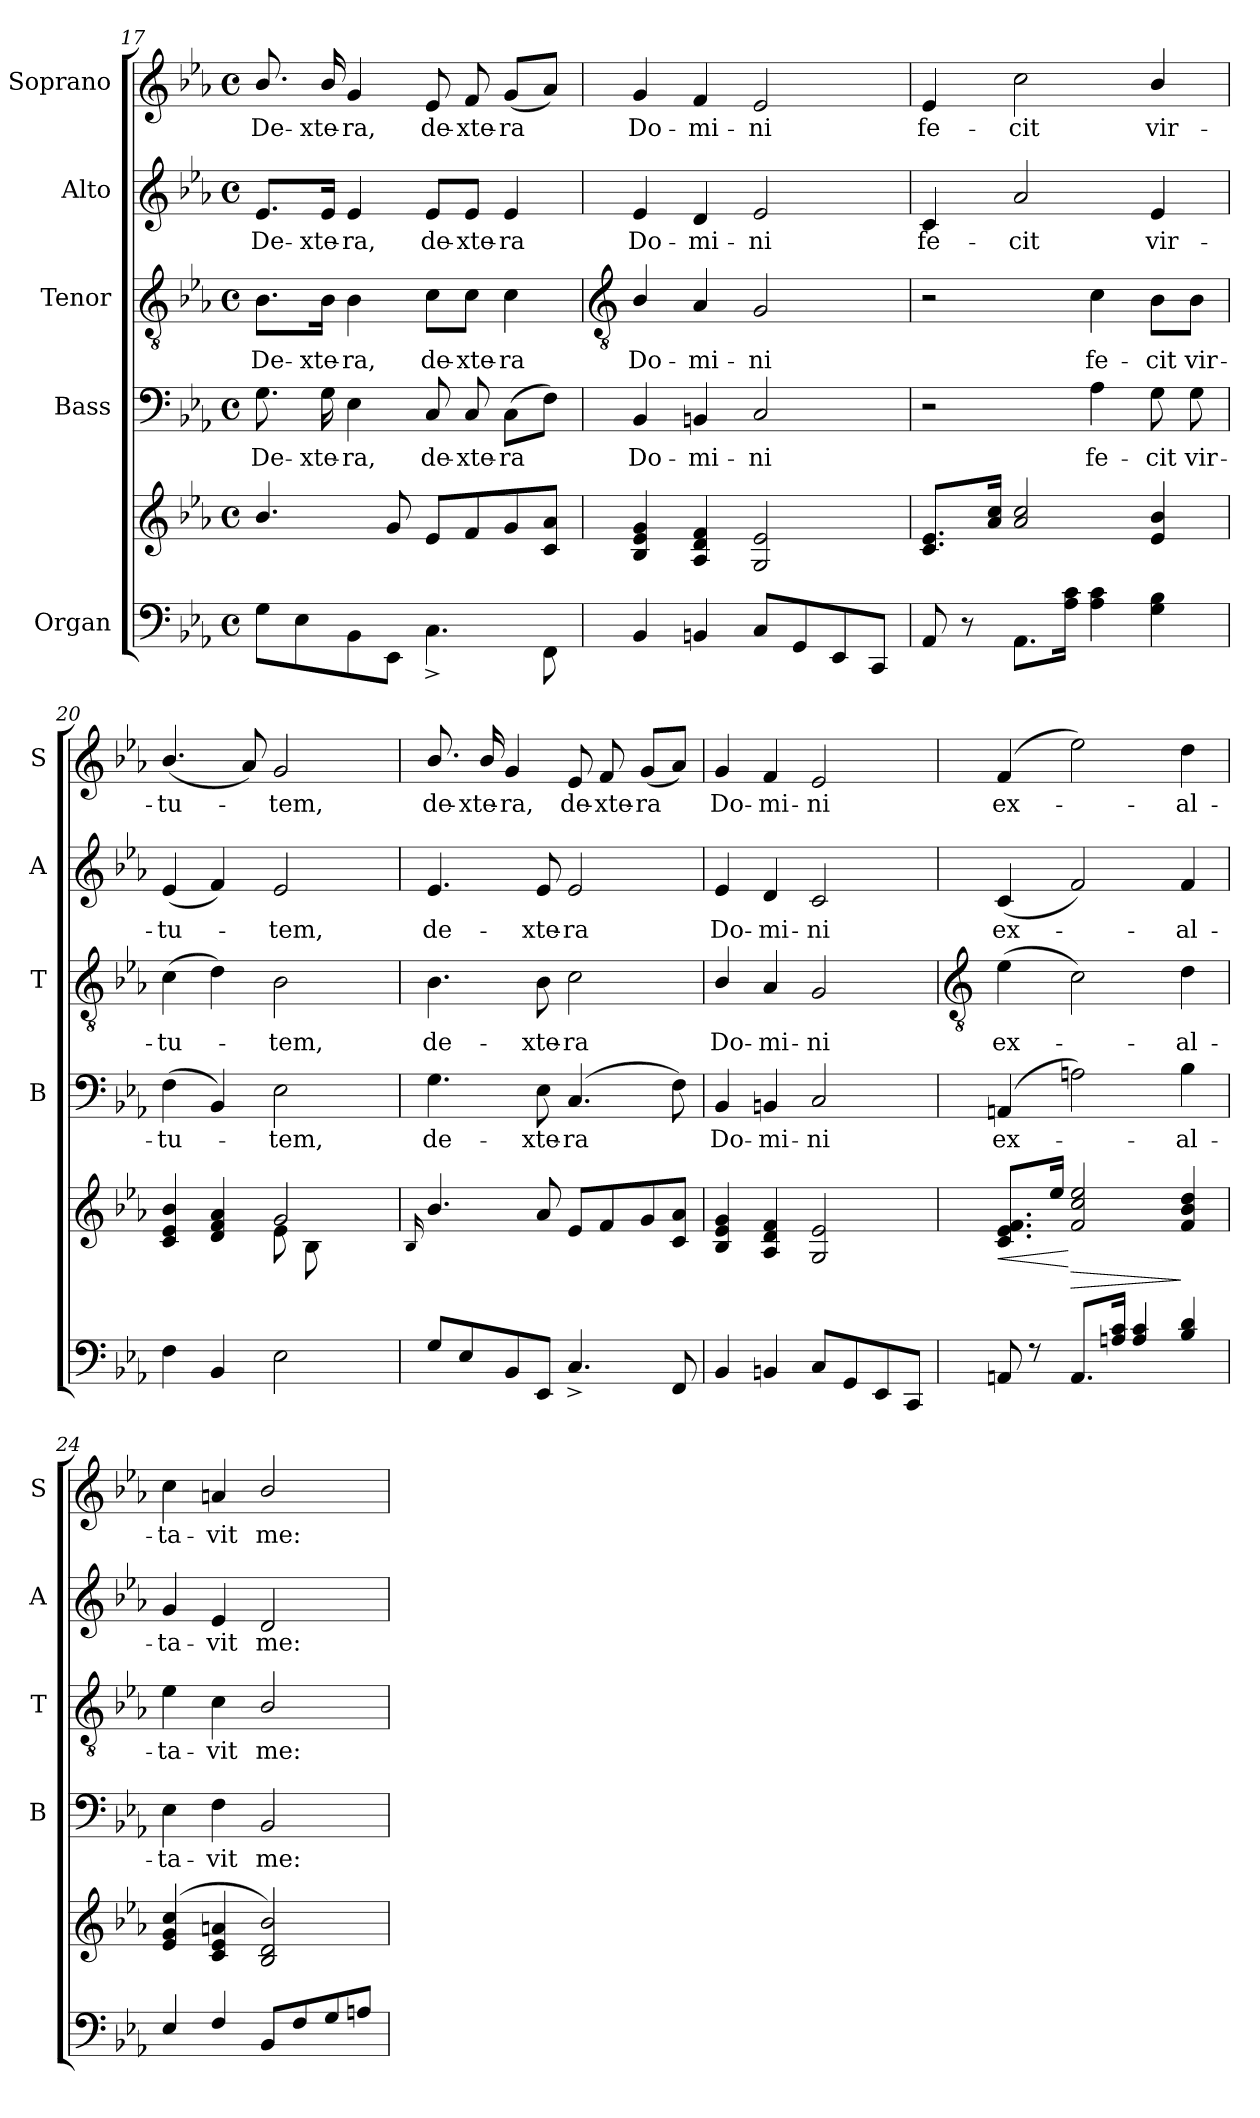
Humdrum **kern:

**kern	**kern	**dynam	**kern	**text	**kern	**text	**kern	**text	**kern	**text
*part5	*part5	*part5	*part4	*part4	*part3	*part3	*part2	*part2	*part1	*part1
*staff6	*staff5	*staff5/6	*staff4	*staff4	*staff3	*staff3	*staff2	*staff2	*staff1	*staff1
*I"Organ	*	*	*I"Bass	*	*I"Tenor	*	*I"Alto	*	*I"Soprano	*
*	*	*	*I'B	*	*I'T	*	*I'A	*	*I'S	*
*clefF4	*clefG2	*	*clefF4	*	*clefGv2	*	*clefG2	*	*clefG2	*
*k[b-e-a-]	*k[b-e-a-]	*	*k[b-e-a-]	*	*k[b-e-a-]	*	*k[b-e-a-]	*	*k[b-e-a-]	*
*E-:	*E-:	*	*E-:	*	*E-:	*	*E-:	*	*E-:	*
*M4/4	*M4/4	*	*M4/4	*	*M4/4	*	*M4/4	*	*M4/4	*
*met(c)	*met(c)	*	*met(c)	*	*met(c)	*	*met(c)	*	*met(c)	*
=17	=17	=17	=17	=17	=17	=17	=17	=17	=17	=17
*^	*^	*	*	*	*	*	*	*	*	*
!	!	!	!	!	!	!LO:LY:b	!	!LO:LY:b	!	!LO:LY:b	!	!LO:LY:b
1ryy	8GL	4.b-/	1ryy	.	8.G	De-	8.B-\L	De-	8.e-/L	De-	8.b-/	De-
.	8E-	.	.	.	.	.	.	.	.	.	.	.
!	!	!	!	!	!	!LO:LY:b	!	!LO:LY:b	!	!LO:LY:b	!	!LO:LY:b
.	.	.	.	.	16G	-xte-	16B-\Jk	-xte-	16e-/Jk	-xte-	16b-/	-xte-
!	!	!	!	!	!	!LO:LY:b	!	!LO:LY:b	!	!LO:LY:b	!	!LO:LY:b
.	8BB-	.	.	.	4E-	-ra,	4B-	-ra,	4e-	-ra,	4g	-ra,
.	8EE-J	8g	.	.	.	.	.	.	.	.	.	.
!	!	!	!	!	!	!LO:LY:b	!	!LO:LY:b	!	!LO:LY:b	!	!LO:LY:b
.	4.C^	8e-L	.	.	8C	de-	8c\L	de-	8e-/L	de-	8e-	de-
!	!	!	!	!	!	!LO:LY:b	!	!LO:LY:b	!	!LO:LY:b	!	!LO:LY:b
.	.	8f	.	.	8C	-xte-	8c\J	-xte-	8e-/J	-xte-	8f	-xte-
!	!	!	!	!	!	!LO:LY:b	!	!LO:LY:b	!	!LO:LY:b	!	!LO:LY:b
.	.	8g	.	.	(8CL	-ra	4c	-ra	4e-	-ra	(<8gL	-ra
.	8FF	8c 8a-J	.	.	8FJ)	.	.	.	.	.	8a-J)	.
*v	*v	*	*	*	*	*	*	*	*	*	*	*
!!LO:LB:g=z
=18	=18	=18	=18	=18	=18	=18	=18	=18	=18	=18	=18
*	*	*	*	*	*	*clefGv2	*	*	*	*	*
*^	*	*	*	*	*	*	*	*	*	*	*
!	!	!	!	!	!	!LO:LY:b	!	!LO:LY:b	!	!LO:LY:b	!	!LO:LY:b
*v	*v	*	*	*	*	*	*	*	*	*	*	*
4BB-	4B- 4e- 4g	1ryy	.	4BB-	Do-	4B-/	Do-	4e-	Do-	4g	Do-
!	!	!	!	!	!LO:LY:b	!	!LO:LY:b	!	!LO:LY:b	!	!LO:LY:b
4BBn	4A- 4d 4f	.	.	4BBn	-mi-	4A-	-mi-	4d	-mi-	4f	-mi-
!	!	!	!	!	!LO:LY:b	!	!LO:LY:b	!	!LO:LY:b	!	!LO:LY:b
8CL	2G 2e-	.	.	2C	-ni	2G	-ni	2e-	-ni	2e-	-ni
8GG	.	.	.	.	.	.	.	.	.	.	.
8EE-	.	.	.	.	.	.	.	.	.	.	.
8CCJ	.	.	.	.	.	.	.	.	.	.	.
=19	=19	=19	=19	=19	=19	=19	=19	=19	=19	=19	=19
!	!	!	!	!	!	!	!	!	!LO:LY:b	!	!LO:LY:b
8AA-	8.c 8.e-L	1ryy	.	2r	.	2r	.	4c	fe-	4e-	fe-
8r	.	.	.	.	.	.	.	.	.	.	.
.	16a- 16ccJ	.	.	.	.	.	.	.	.	.	.
!	!	!	!	!	!	!	!	!	!LO:LY:b	!	!LO:LY:b
8.AA-L	2a- 2cc	.	.	.	.	.	.	2a-	-cit	2cc	-cit
16A- 16cJ	.	.	.	.	.	.	.	.	.	.	.
!	!	!	!	!	!LO:LY:b	!	!LO:LY:b	!	!	!	!
4A- 4c	.	.	.	4A-	fe-	4c	fe-	.	.	.	.
!	!	!	!	!	!LO:LY:b	!	!LO:LY:b	!	!LO:LY:b	!	!LO:LY:b
4G 4B-	4e- 4b-	.	.	8G	-cit	8B-\L	-cit	4e-	vir-	4b-/	vir-
!	!	!	!	!	!LO:LY:b	!	!LO:LY:b	!	!	!	!
.	.	.	.	8G	vir-	8B-\J	vir-	.	.	.	.
=20	=20	=20	=20	=20	=20	=20	=20	=20	=20	=20	=20
*^	*	*	*	*	*	*	*	*	*	*	*
!	!	!	!	!	!	!LO:LY:b	!	!LO:LY:b	!	!LO:LY:b	!	!LO:LY:b
2.ryy	4F	4c 4e- 4b-	2ryy	.	(<4F	-tu-	(>4c	-tu-	(<4e-	-tu-	(<4.b-/	-tu-
.	4BB-	4d 4f 4a-	.	.	4BB-)	.	4d)	.	4f)	.	.	.
.	.	.	.	.	.	.	.	.	.	.	8a-)	.
!	!	!	!	!	!	!LO:LY:b	!	!LO:LY:b	!	!LO:LY:b	!	!LO:LY:b
.	2E-	2g	8e-L	.	2E-	tem,	2B-	tem,	2e-	tem,	2g	tem,
.	.	.	8B-	.	.	.	.	.	.	.	.	.
8G	.	.	4ryy	.	.	.	.	.	.	.	.	.
8E-J	.	.	.	.	.	.	.	.	.	.	.	.
*v	*v	*	*	*	*	*	*	*	*	*	*	*
=21	=21	=21	=21	=21	=21	=21	=21	=21	=21	=21	=21
.	16qqB-	.	.	.	.	.	.	.	.	.	.
!	!	!	!	!	!LO:LY:b	!	!LO:LY:b	!	!LO:LY:b	!	!LO:LY:b
8GL	4.b-/	1ryy	.	4.G	de-	4.B-	de-	4.e-	de-	8.b-/	de-
8E-	.	.	.	.	.	.	.	.	.	.	.
!	!	!	!	!	!	!	!	!	!	!	!LO:LY:b
.	.	.	.	.	.	.	.	.	.	16b-/	-xte-
!	!	!	!	!	!	!	!	!	!	!	!LO:LY:b
8BB-	.	.	.	.	.	.	.	.	.	4g	-ra,
!	!	!	!	!	!LO:LY:b	!	!LO:LY:b	!	!LO:LY:b	!	!
8EE-J	8a-	.	.	8E-	-xte-	8B-	-xte-	8e-	-xte-	.	.
!	!	!	!	!	!LO:LY:b	!	!LO:LY:b	!	!LO:LY:b	!	!LO:LY:b
4.C^	8e-L	.	.	(<4.C	-ra	2c	-ra	2e-	-ra	8e-	de-
!	!	!	!	!	!	!	!	!	!	!	!LO:LY:b
.	8f	.	.	.	.	.	.	.	.	8f	-xte-
!	!	!	!	!	!	!	!	!	!	!	!LO:LY:b
.	8g	.	.	.	.	.	.	.	.	(<8gL	-ra
8FF	8c 8a-J	.	.	8F)	.	.	.	.	.	8a-J)	.
=22	=22	=22	=22	=22	=22	=22	=22	=22	=22	=22	=22
!	!	!	!	!	!LO:LY:b	!	!LO:LY:b	!	!LO:LY:b	!	!LO:LY:b
4BB-	4B- 4e- 4g	1ryy	.	4BB-	Do-	4B-/	Do-	4e-	Do-	4g	Do-
!	!	!	!	!	!LO:LY:b	!	!LO:LY:b	!	!LO:LY:b	!	!LO:LY:b
4BBn	4A- 4d 4f	.	.	4BBn	-mi-	4A-	-mi-	4d	-mi-	4f	-mi-
!	!	!	!	!	!LO:LY:b	!	!LO:LY:b	!	!LO:LY:b	!	!LO:LY:b
8CL	2G 2e-	.	.	2C	-ni	2G	-ni	2c	-ni	2e-	-ni
8GG	.	.	.	.	.	.	.	.	.	.	.
8EE-	.	.	.	.	.	.	.	.	.	.	.
8CCJ	.	.	.	.	.	.	.	.	.	.	.
!!LO:LB:g=z
=23	=23	=23	=23	=23	=23	=23	=23	=23	=23	=23	=23
*	*	*	*	*	*	*clefGv2	*	*	*	*	*
*^	*	*	*	*	*	*	*	*	*	*	*
!	!	!	!	!LO:HP:b	!	!LO:LY:b	!	!LO:LY:b	!	!LO:LY:b	!	!LO:LY:b
8AAn	1ryy	8.c/ 8.e-/ 8.f/L	1ryy	<	(<4AAn	ex-	(>4e-	ex-	(<4c	ex-	(<4f	ex-
8r	.	.	.	.	.	.	.	.	.	.	.	.
.	.	16ee-/J	.	.	.	.	.	.	.	.	.	.
!	!	!	!	!LO:HP:n=1:b	!	!	!	!	!	!	!	!
8.AAL	.	2f/ 2cc/ 2ee-/	.	[ >	2An)	.	2c)	.	2f)	.	2ee-)	.
16An 16cJ	.	.	.	.	.	.	.	.	.	.	.	.
4A 4c	.	.	.	.	.	.	.	.	.	.	.	.
!	!	!	!	!	!	!LO:LY:b	!	!LO:LY:b	!	!LO:LY:b	!	!LO:LY:b
4B- 4d	.	4f/ 4b-/ 4dd/	.	]	4B-	al-	4d	al-	4f	al-	4dd	al-
=24	=24	=24	=24	=24	=24	=24	=24	=24	=24	=24	=24	=24
!	!	!	!	!	!	!LO:LY:b	!	!LO:LY:b	!	!LO:LY:b	!	!LO:LY:b
4E-	1ryy	(>4e-/ 4g/ 4cc/	1ryy	.	4E-	-ta-	4e-	-ta-	4g	-ta-	4cc	-ta-
!	!	!	!	!	!	!LO:LY:b	!	!LO:LY:b	!	!LO:LY:b	!	!LO:LY:b
4F	.	4c/ 4e-/ 4an/	.	.	4F	-vit	4c	-vit	4e-	-vit	4an	-vit
!	!	!	!	!	!	!LO:LY:b	!	!LO:LY:b	!	!LO:LY:b	!	!LO:LY:b
8BB-L	.	2B-/ 2d/ 2b-/)	.	.	2BB-	me:	2B-/	me:	2d	me:	2b-/	me:
8F	.	.	.	.	.	.	.	.	.	.	.	.
8G	.	.	.	.	.	.	.	.	.	.	.	.
8AnJ	.	.	.	.	.	.	.	.	.	.	.	.
*v	*v	*	*	*	*	*	*	*	*	*	*	*
*	*v	*v	*	*	*	*	*	*	*	*	*
=	=	=	=	=	=	=	=	=	=	=
*-	*-	*-	*-	*-	*-	*-	*-	*-	*-	*-
